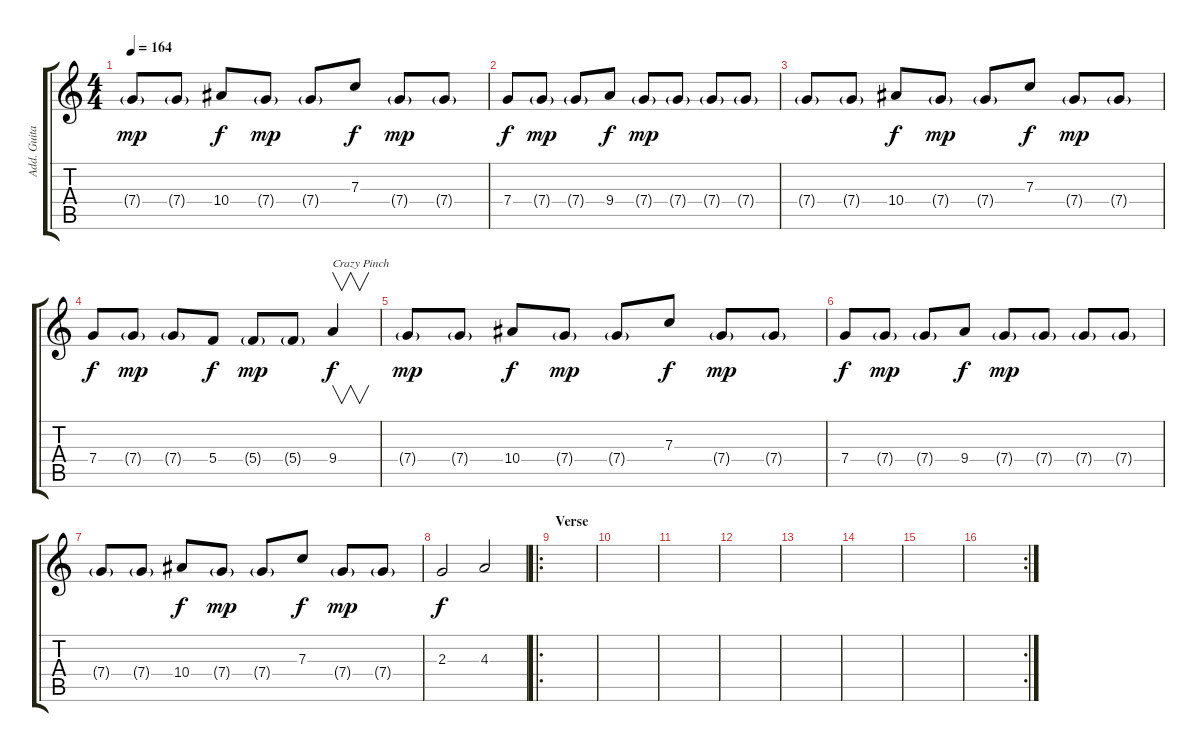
\track ("Add. Guitar" "Add. Guita") {instrument distortionguitar}
\staff {score tabs}
\tuning (D4 A3 F3 C3 G2 D2) {hide}
\ts (4 4)
\tempo 164
\clef g2
\ks c
7.4{g}.8{dy mp} 7.4{g}.8 10.4.8{dy f} 7.4{g}.8{dy mp} 7.4{g}.8 7.3.8{dy f} 7.4{g}.8{dy mp} 7.4{g}.8 |
7.4.8{dy f} 7.4{g}.8{dy mp} 7.4{g}.8 9.4.8{dy f} 7.4{g}.8{dy mp} 7.4{g}.8 7.4{g}.8 7.4{g}.8 |
7.4{g}.8 7.4{g}.8 10.4.8{dy f} 7.4{g}.8{dy mp} 7.4{g}.8 7.3.8{dy f} 7.4{g}.8{dy mp} 7.4{g}.8 |
7.4.8{dy f} 7.4{g}.8{dy mp} 7.4{g}.8 5.4.8{dy f} 5.4{g}.8{dy mp} 5.4{g}.8 9.4.4{v txt "Crazy Pinch" dy f instrument guitarharmonics} |
7.4{g}.8{dy mp instrument distortionguitar} 7.4{g}.8 10.4.8{dy f} 7.4{g}.8{dy mp} 7.4{g}.8 7.3.8{dy f} 7.4{g}.8{dy mp} 7.4{g}.8 |
7.4.8{dy f} 7.4{g}.8{dy mp} 7.4{g}.8 9.4.8{dy f} 7.4{g}.8{dy mp} 7.4{g}.8 7.4{g}.8 7.4{g}.8 |
7.4{g}.8 7.4{g}.8 10.4.8{dy f} 7.4{g}.8{dy mp} 7.4{g}.8 7.3.8{dy f} 7.4{g}.8{dy mp} 7.4{g}.8 |
2.3.2{dy f} 4.3.2 |
\ro
\section ("" "Verse")
|
|
|
|
|
|
|
\rc 2
